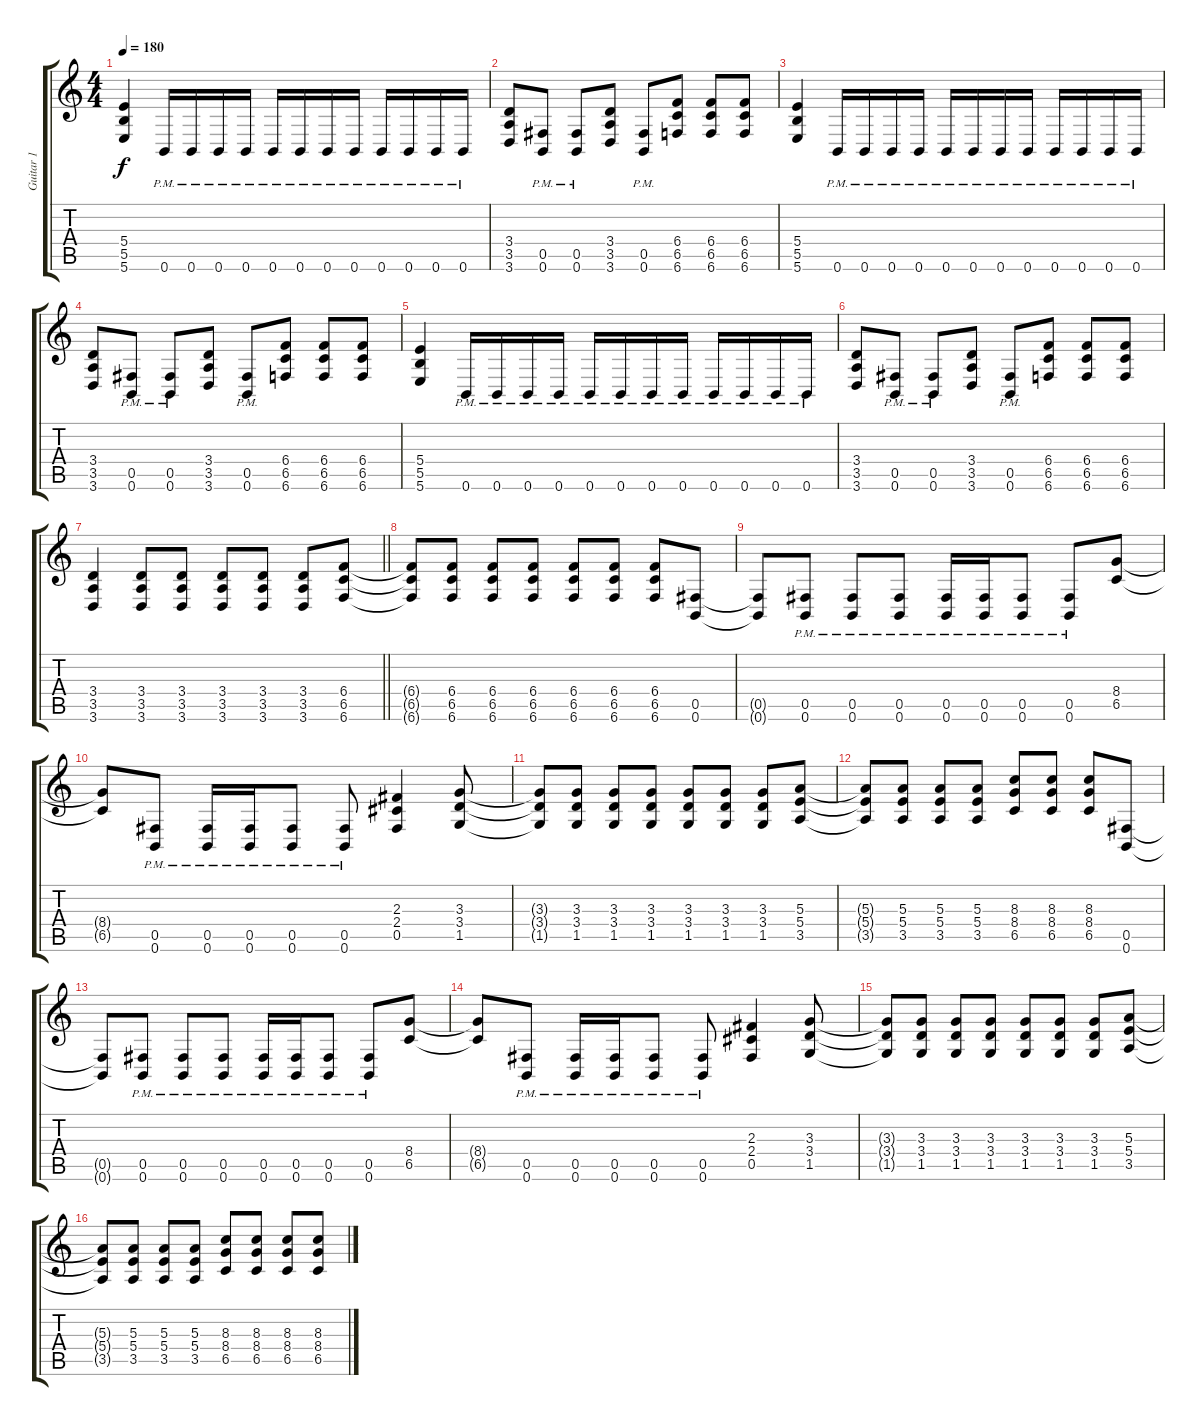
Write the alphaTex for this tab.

\track ("Guitar 1" "Guitar 1") {instrument distortionguitar}
\staff {score tabs}
\tuning (Db4 Ab3 E3 B2 Gb2 B1) {hide}
\ts (4 4)
\tempo 180
\clef g2
\ks c
(5.4 5.5 5.6).4{dy f instrument distortionguitar} 0.6{pm}.16 0.6{pm}.16 0.6{pm}.16 0.6{pm}.16 0.6{pm}.16 0.6{pm}.16 0.6{pm}.16 0.6{pm}.16 0.6{pm}.16 0.6{pm}.16 0.6{pm}.16 0.6{pm}.16 |
(3.4 3.5 3.6).8 (0.5{pm} 0.6{pm}).8 (0.5{pm} 0.6{pm}).8 (3.4 3.5 3.6).8 (0.5{pm} 0.6{pm}).8 (6.4 6.5 6.6).8 (6.4 6.5 6.6).8 (6.4 6.5 6.6).8 |
(5.4 5.5 5.6).4 0.6{pm}.16 0.6{pm}.16 0.6{pm}.16 0.6{pm}.16 0.6{pm}.16 0.6{pm}.16 0.6{pm}.16 0.6{pm}.16 0.6{pm}.16 0.6{pm}.16 0.6{pm}.16 0.6{pm}.16 |
(3.4 3.5 3.6).8 (0.5{pm} 0.6{pm}).8 (0.5{pm} 0.6{pm}).8 (3.4 3.5 3.6).8 (0.5{pm} 0.6{pm}).8 (6.4 6.5 6.6).8 (6.4 6.5 6.6).8 (6.4 6.5 6.6).8 |
(5.4 5.5 5.6).4 0.6{pm}.16 0.6{pm}.16 0.6{pm}.16 0.6{pm}.16 0.6{pm}.16 0.6{pm}.16 0.6{pm}.16 0.6{pm}.16 0.6{pm}.16 0.6{pm}.16 0.6{pm}.16 0.6{pm}.16 |
(3.4 3.5 3.6).8 (0.5{pm} 0.6{pm}).8 (0.5{pm} 0.6{pm}).8 (3.4 3.5 3.6).8 (0.5{pm} 0.6{pm}).8 (6.4 6.5 6.6).8 (6.4 6.5 6.6).8 (6.4 6.5 6.6).8 |
\barLineRight lightlight
(3.4 3.5 3.6).4 (3.4 3.5 3.6).8 (3.4 3.5 3.6).8 (3.4 3.5 3.6).8 (3.4 3.5 3.6).8 (3.4 3.5 3.6).8 (6.4 6.5 6.6).8 |
\section ("" "")
(6.4{t} 6.5{t} 6.6{t}).8 (6.4 6.5 6.6).8 (6.4 6.5 6.6).8 (6.4 6.5 6.6).8 (6.4 6.5 6.6).8 (6.4 6.5 6.6).8 (6.4 6.5 6.6).8 (0.5 0.6).8 |
(0.5{t} 0.6{t}).8 (0.5{pm} 0.6{pm}).8 (0.5{pm} 0.6{pm}).8 (0.5{pm} 0.6{pm}).8 (0.5{pm} 0.6{pm}).16 (0.5{pm} 0.6{pm}).16 (0.5{pm} 0.6{pm}).8 (0.5{pm} 0.6{pm}).8 (8.4 6.5).8 |
(8.4{t} 6.5{t}).8 (0.5{pm} 0.6{pm}).8 (0.5{pm} 0.6{pm}).16 (0.5{pm} 0.6{pm}).16 (0.5{pm} 0.6{pm}).8 (0.5{pm} 0.6{pm}).8 (2.3 2.4 0.5).4 (3.3 3.4 1.5).8 |
(3.3{t} 3.4{t} 1.5{t}).8 (3.3 3.4 1.5).8 (3.3 3.4 1.5).8 (3.3 3.4 1.5).8 (3.3 3.4 1.5).8 (3.3 3.4 1.5).8 (3.3 3.4 1.5).8 (5.3 5.4 3.5).8 |
(5.3{t} 5.4{t} 3.5{t}).8 (5.3 5.4 3.5).8 (5.3 5.4 3.5).8 (5.3 5.4 3.5).8 (8.3 8.4 6.5).8 (8.3 8.4 6.5).8 (8.3 8.4 6.5).8 (0.5 0.6).8 |
(0.5{t} 0.6{t}).8 (0.5{pm} 0.6{pm}).8 (0.5{pm} 0.6{pm}).8 (0.5{pm} 0.6{pm}).8 (0.5{pm} 0.6{pm}).16 (0.5{pm} 0.6{pm}).16 (0.5{pm} 0.6{pm}).8 (0.5{pm} 0.6{pm}).8 (8.4 6.5).8 |
(8.4{t} 6.5{t}).8 (0.5{pm} 0.6{pm}).8 (0.5{pm} 0.6{pm}).16 (0.5{pm} 0.6{pm}).16 (0.5{pm} 0.6{pm}).8 (0.5{pm} 0.6{pm}).8 (2.3 2.4 0.5).4 (3.3 3.4 1.5).8 |
(3.3{t} 3.4{t} 1.5{t}).8 (3.3 3.4 1.5).8 (3.3 3.4 1.5).8 (3.3 3.4 1.5).8 (3.3 3.4 1.5).8 (3.3 3.4 1.5).8 (3.3 3.4 1.5).8 (5.3 5.4 3.5).8 |
(5.3{t} 5.4{t} 3.5{t}).8 (5.3 5.4 3.5).8 (5.3 5.4 3.5).8 (5.3 5.4 3.5).8 (8.3 8.4 6.5).8 (8.3 8.4 6.5).8 (8.3 8.4 6.5).8 (8.3 8.4 6.5).8
